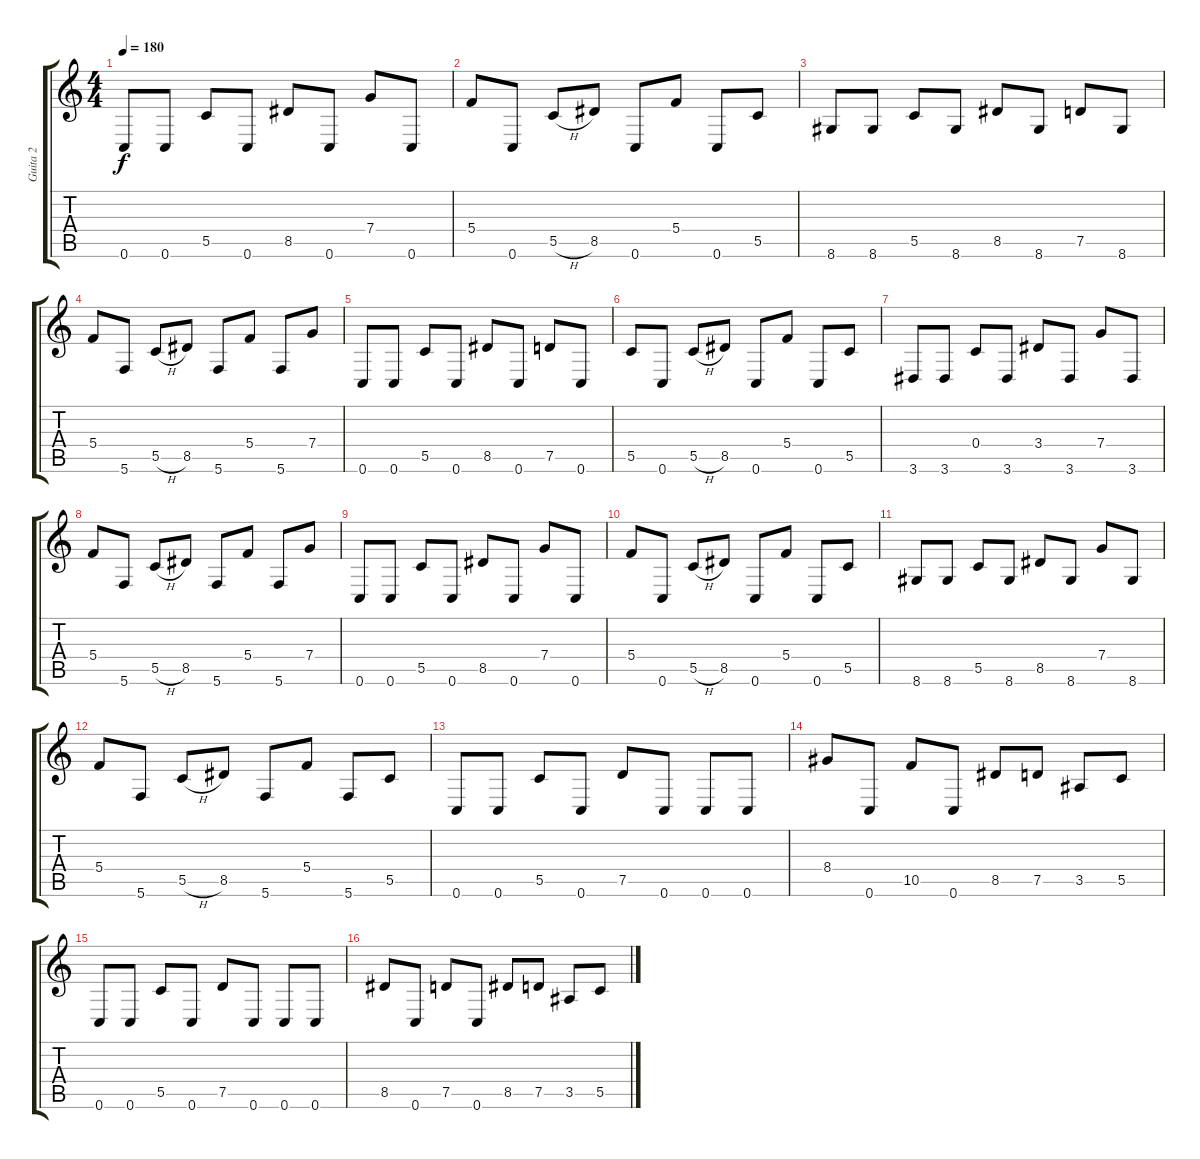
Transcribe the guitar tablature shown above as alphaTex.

\track ("Guita 2" "Guita 2") {instrument distortionguitar}
\staff {score tabs}
\tuning (D4 A3 F3 C3 G2 C2) {hide}
\ts (4 4)
\tempo 180
\clef g2
\ks c
0.6.8{dy f} 0.6.8 5.5.8 0.6.8 8.5.8 0.6.8 7.4.8 0.6.8 |
5.4.8 0.6.8 5.5{h}.8 8.5.8 0.6.8 5.4.8 0.6.8 5.5.8 |
8.6.8 8.6.8 5.5.8 8.6.8 8.5.8 8.6.8 7.5.8 8.6.8 |
5.4.8 5.6.8 5.5{h}.8 8.5.8 5.6.8 5.4.8 5.6.8 7.4.8 |
0.6.8 0.6.8 5.5.8 0.6.8 8.5.8 0.6.8 7.5.8 0.6.8 |
5.5.8 0.6.8 5.5{h}.8 8.5.8 0.6.8 5.4.8 0.6.8 5.5.8 |
3.6.8 3.6.8 0.4.8 3.6.8 3.4.8 3.6.8 7.4.8 3.6.8 |
5.4.8 5.6.8 5.5{h}.8 8.5.8 5.6.8 5.4.8 5.6.8 7.4.8 |
0.6.8 0.6.8 5.5.8 0.6.8 8.5.8 0.6.8 7.4.8 0.6.8 |
5.4.8 0.6.8 5.5{h}.8 8.5.8 0.6.8 5.4.8 0.6.8 5.5.8 |
8.6.8 8.6.8 5.5.8 8.6.8 8.5.8 8.6.8 7.4.8 8.6.8 |
5.4.8 5.6.8 5.5{h}.8 8.5.8 5.6.8 5.4.8 5.6.8 5.5.8 |
0.6.8 0.6.8 5.5.8 0.6.8 7.5.8 0.6.8 0.6.8 0.6.8 |
8.4.8 0.6.8 10.5.8 0.6.8 8.5.8 7.5.8 3.5.8 5.5.8 |
0.6.8 0.6.8 5.5.8 0.6.8 7.5.8 0.6.8 0.6.8 0.6.8 |
8.5.8 0.6.8 7.5.8 0.6.8 8.5.8 7.5.8 3.5.8 5.5.8
